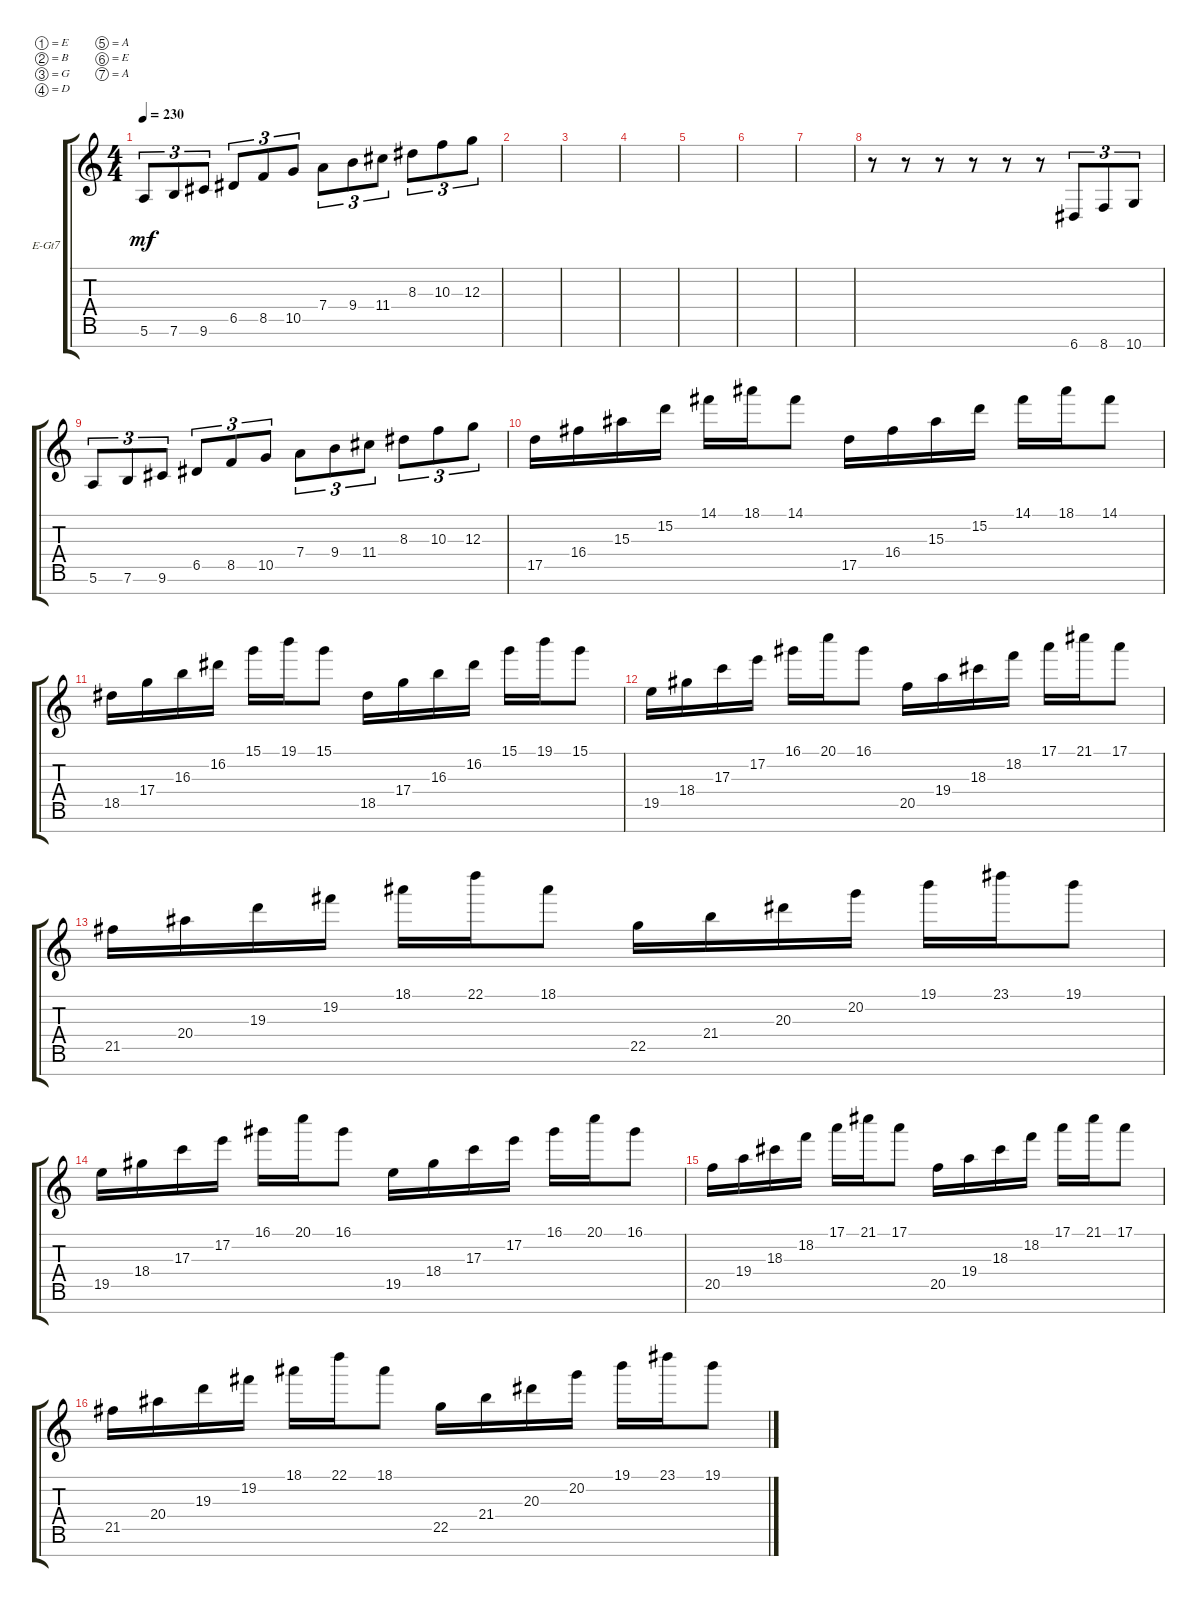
\defaultSystemsLayout 4
\bracketExtendMode groupsimilarinstruments
\firstSystemTrackNameOrientation horizontal
\otherSystemsTrackNameOrientation horizontal
\track ("Electric Guitar" "E-Gt7") {instrument distortionguitar}
\staff {score tabs}
\tuning (E4 B3 G3 D3 A2 E2 A1)
\ts (4 4)
\tempo 230
\clef g2
\ks c
5.6.8{tu (3 2) dy mf} 7.6.8{tu (3 2)} 9.6.8{tu (3 2)} 6.5.8{tu (3 2)} 8.5.8{tu (3 2)} 10.5.8{tu (3 2)} 7.4.8{tu (3 2)} 9.4.8{tu (3 2)} 11.4.8{tu (3 2)} 8.3.8{tu (3 2)} 10.3.8{tu (3 2)} 12.3.8{tu (3 2)} |
|
|
|
|
|
|
r.8 r.8 r.8 r.8 r.8 r.8 6.7.8{tu (3 2)} 8.7.8{tu (3 2)} 10.7.8{tu (3 2)} |
5.6.8{tu (3 2)} 7.6.8{tu (3 2)} 9.6.8{tu (3 2)} 6.5.8{tu (3 2)} 8.5.8{tu (3 2)} 10.5.8{tu (3 2)} 7.4.8{tu (3 2)} 9.4.8{tu (3 2)} 11.4.8{tu (3 2)} 8.3.8{tu (3 2)} 10.3.8{tu (3 2)} 12.3.8{tu (3 2)} |
17.5.16 16.4.16 15.3.16 15.2.16 14.1.16 18.1.16 14.1.8 17.5.16 16.4.16 15.3.16 15.2.16 14.1.16 18.1.16 14.1.8 |
18.5.16 17.4.16 16.3.16 16.2.16 15.1.16 19.1.16 15.1.8 18.5.16 17.4.16 16.3.16 16.2.16 15.1.16 19.1.16 15.1.8 |
19.5.16 18.4.16 17.3.16 17.2.16 16.1.16 20.1.16 16.1.8 20.5.16 19.4.16 18.3.16 18.2.16 17.1.16 21.1.16 17.1.8 |
21.5.16 20.4.16 19.3.16 19.2.16 18.1.16 22.1.16 18.1.8 22.5.16 21.4.16 20.3.16 20.2.16 19.1.16 23.1.16 19.1.8 |
19.5.16 18.4.16 17.3.16 17.2.16 16.1.16 20.1.16 16.1.8 19.5.16 18.4.16 17.3.16 17.2.16 16.1.16 20.1.16 16.1.8 |
20.5.16 19.4.16 18.3.16 18.2.16 17.1.16 21.1.16 17.1.8 20.5.16 19.4.16 18.3.16 18.2.16 17.1.16 21.1.16 17.1.8 |
21.5.16 20.4.16 19.3.16 19.2.16 18.1.16 22.1.16 18.1.8 22.5.16 21.4.16 20.3.16 20.2.16 19.1.16 23.1.16 19.1.8
